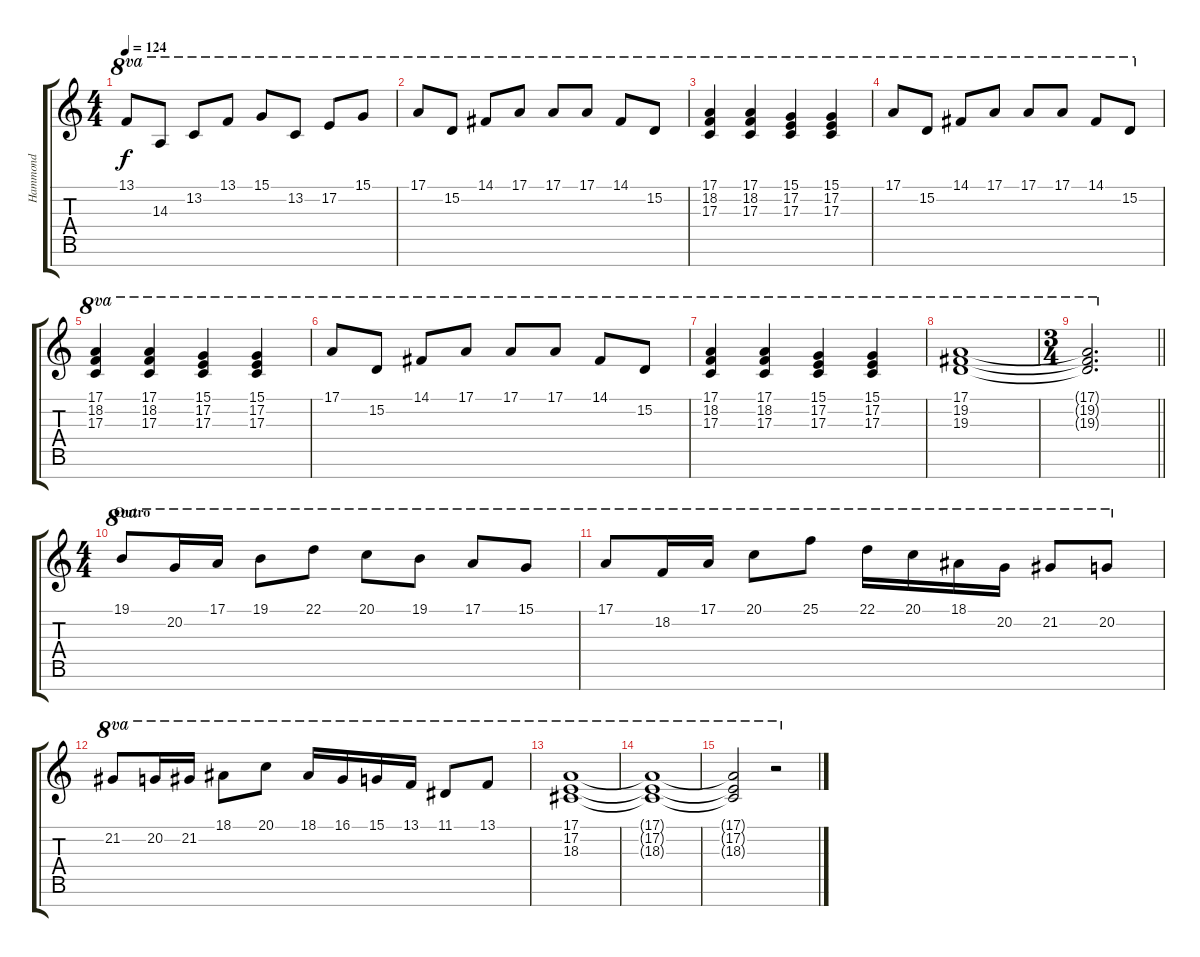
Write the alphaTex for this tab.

\track ("Hammond" "Hammond") {instrument drawbarorgan}
\staff {score tabs}
\tuning (E4 B3 G3 D3 A2 E2 B1) {hide}
\ts (4 4)
\tempo 124
\clef g2
\ks c
13.1.8{ot 8va dy f} 14.3.8{ot 8va} 13.2.8{ot 8va} 13.1.8{ot 8va} 15.1.8{ot 8va} 13.2.8{ot 8va} 17.2.8{ot 8va} 15.1.8{ot 8va} |
17.1.8{ot 8va} 15.2.8{ot 8va} 14.1.8{ot 8va} 17.1.8{ot 8va} 17.1.8{ot 8va} 17.1.8{ot 8va} 14.1.8{ot 8va} 15.2.8{ot 8va} |
(17.1 18.2 17.3).4{ot 8va} (17.1 18.2 17.3).4{ot 8va} (15.1 17.2 17.3).4{ot 8va} (15.1 17.2 17.3).4{ot 8va} |
17.1.8{ot 8va} 15.2.8{ot 8va} 14.1.8{ot 8va} 17.1.8{ot 8va} 17.1.8{ot 8va} 17.1.8{ot 8va} 14.1.8{ot 8va} 15.2.8{ot 8va} |
(17.1 18.2 17.3).4{ot 8va} (17.1 18.2 17.3).4{ot 8va} (15.1 17.2 17.3).4{ot 8va} (15.1 17.2 17.3).4{ot 8va} |
17.1.8{ot 8va} 15.2.8{ot 8va} 14.1.8{ot 8va} 17.1.8{ot 8va} 17.1.8{ot 8va} 17.1.8{ot 8va} 14.1.8{ot 8va} 15.2.8{ot 8va} |
(17.1 18.2 17.3).4{ot 8va} (17.1 18.2 17.3).4{ot 8va} (15.1 17.2 17.3).4{ot 8va} (15.1 17.2 17.3).4{ot 8va} |
(17.1 19.2 19.3).1{ot 8va} |
\ts (3 4)
\barLineRight lightlight
(17.1{t} 19.2{t} 19.3{t}).2{d ot 8va} |
\ts (4 4)
\section ("" "Outro")
19.1.8{ot 8va} 20.2.16{ot 8va} 17.1.16{ot 8va} 19.1.8{ot 8va} 22.1.8{ot 8va} 20.1.8{ot 8va} 19.1.8{ot 8va} 17.1.8{ot 8va} 15.1.8{ot 8va} |
17.1.8{ot 8va} 18.2.16{ot 8va} 17.1.16{ot 8va} 20.1.8{ot 8va} 25.1.8{ot 8va} 22.1.16{ot 8va} 20.1.16{ot 8va} 18.1.16{ot 8va} 20.2.16{ot 8va} 21.2.8{ot 8va} 20.2.8{ot 8va} |
21.2.8{ot 8va} 20.2.16{ot 8va} 21.2.16{ot 8va} 18.1.8{ot 8va} 20.1.8{ot 8va} 18.1.16{ot 8va} 16.1.16{ot 8va} 15.1.16{ot 8va} 13.1.16{ot 8va} 11.1.8{ot 8va} 13.1.8{ot 8va} |
(17.1 17.2 18.3).1{ot 8va} |
(17.1{t} 17.2{t} 18.3{t}).1{ot 8va} |
(17.1{t} 17.2{t} 18.3{t}).2{ot 8va} r.2{ot 8va}
